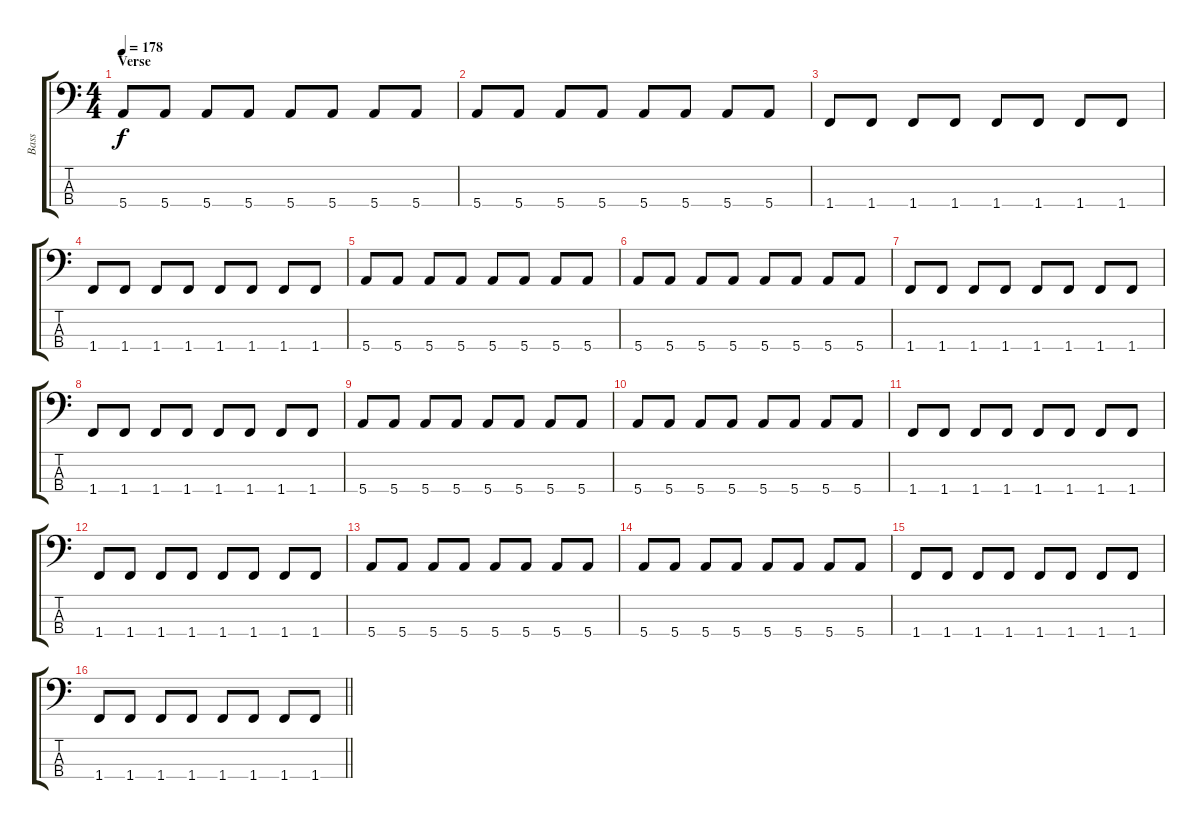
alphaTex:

\track ("Bass" "Bass") {instrument electricbasspick}
\staff {score tabs}
\tuning (G2 D2 A1 E1) {hide}
\ts (4 4)
\section ("" "Verse")
\tempo 178
\clef f4
\ks c
5.4.8{dy f} 5.4.8 5.4.8 5.4.8 5.4.8 5.4.8 5.4.8 5.4.8 |
5.4.8 5.4.8 5.4.8 5.4.8 5.4.8 5.4.8 5.4.8 5.4.8 |
1.4.8 1.4.8 1.4.8 1.4.8 1.4.8 1.4.8 1.4.8 1.4.8 |
1.4.8 1.4.8 1.4.8 1.4.8 1.4.8 1.4.8 1.4.8 1.4.8 |
5.4.8 5.4.8 5.4.8 5.4.8 5.4.8 5.4.8 5.4.8 5.4.8 |
5.4.8 5.4.8 5.4.8 5.4.8 5.4.8 5.4.8 5.4.8 5.4.8 |
1.4.8 1.4.8 1.4.8 1.4.8 1.4.8 1.4.8 1.4.8 1.4.8 |
1.4.8 1.4.8 1.4.8 1.4.8 1.4.8 1.4.8 1.4.8 1.4.8 |
5.4.8 5.4.8 5.4.8 5.4.8 5.4.8 5.4.8 5.4.8 5.4.8 |
5.4.8 5.4.8 5.4.8 5.4.8 5.4.8 5.4.8 5.4.8 5.4.8 |
1.4.8 1.4.8 1.4.8 1.4.8 1.4.8 1.4.8 1.4.8 1.4.8 |
1.4.8 1.4.8 1.4.8 1.4.8 1.4.8 1.4.8 1.4.8 1.4.8 |
5.4.8 5.4.8 5.4.8 5.4.8 5.4.8 5.4.8 5.4.8 5.4.8 |
5.4.8 5.4.8 5.4.8 5.4.8 5.4.8 5.4.8 5.4.8 5.4.8 |
1.4.8 1.4.8 1.4.8 1.4.8 1.4.8 1.4.8 1.4.8 1.4.8 |
\barLineRight lightlight
1.4.8 1.4.8 1.4.8 1.4.8 1.4.8 1.4.8 1.4.8 1.4.8
